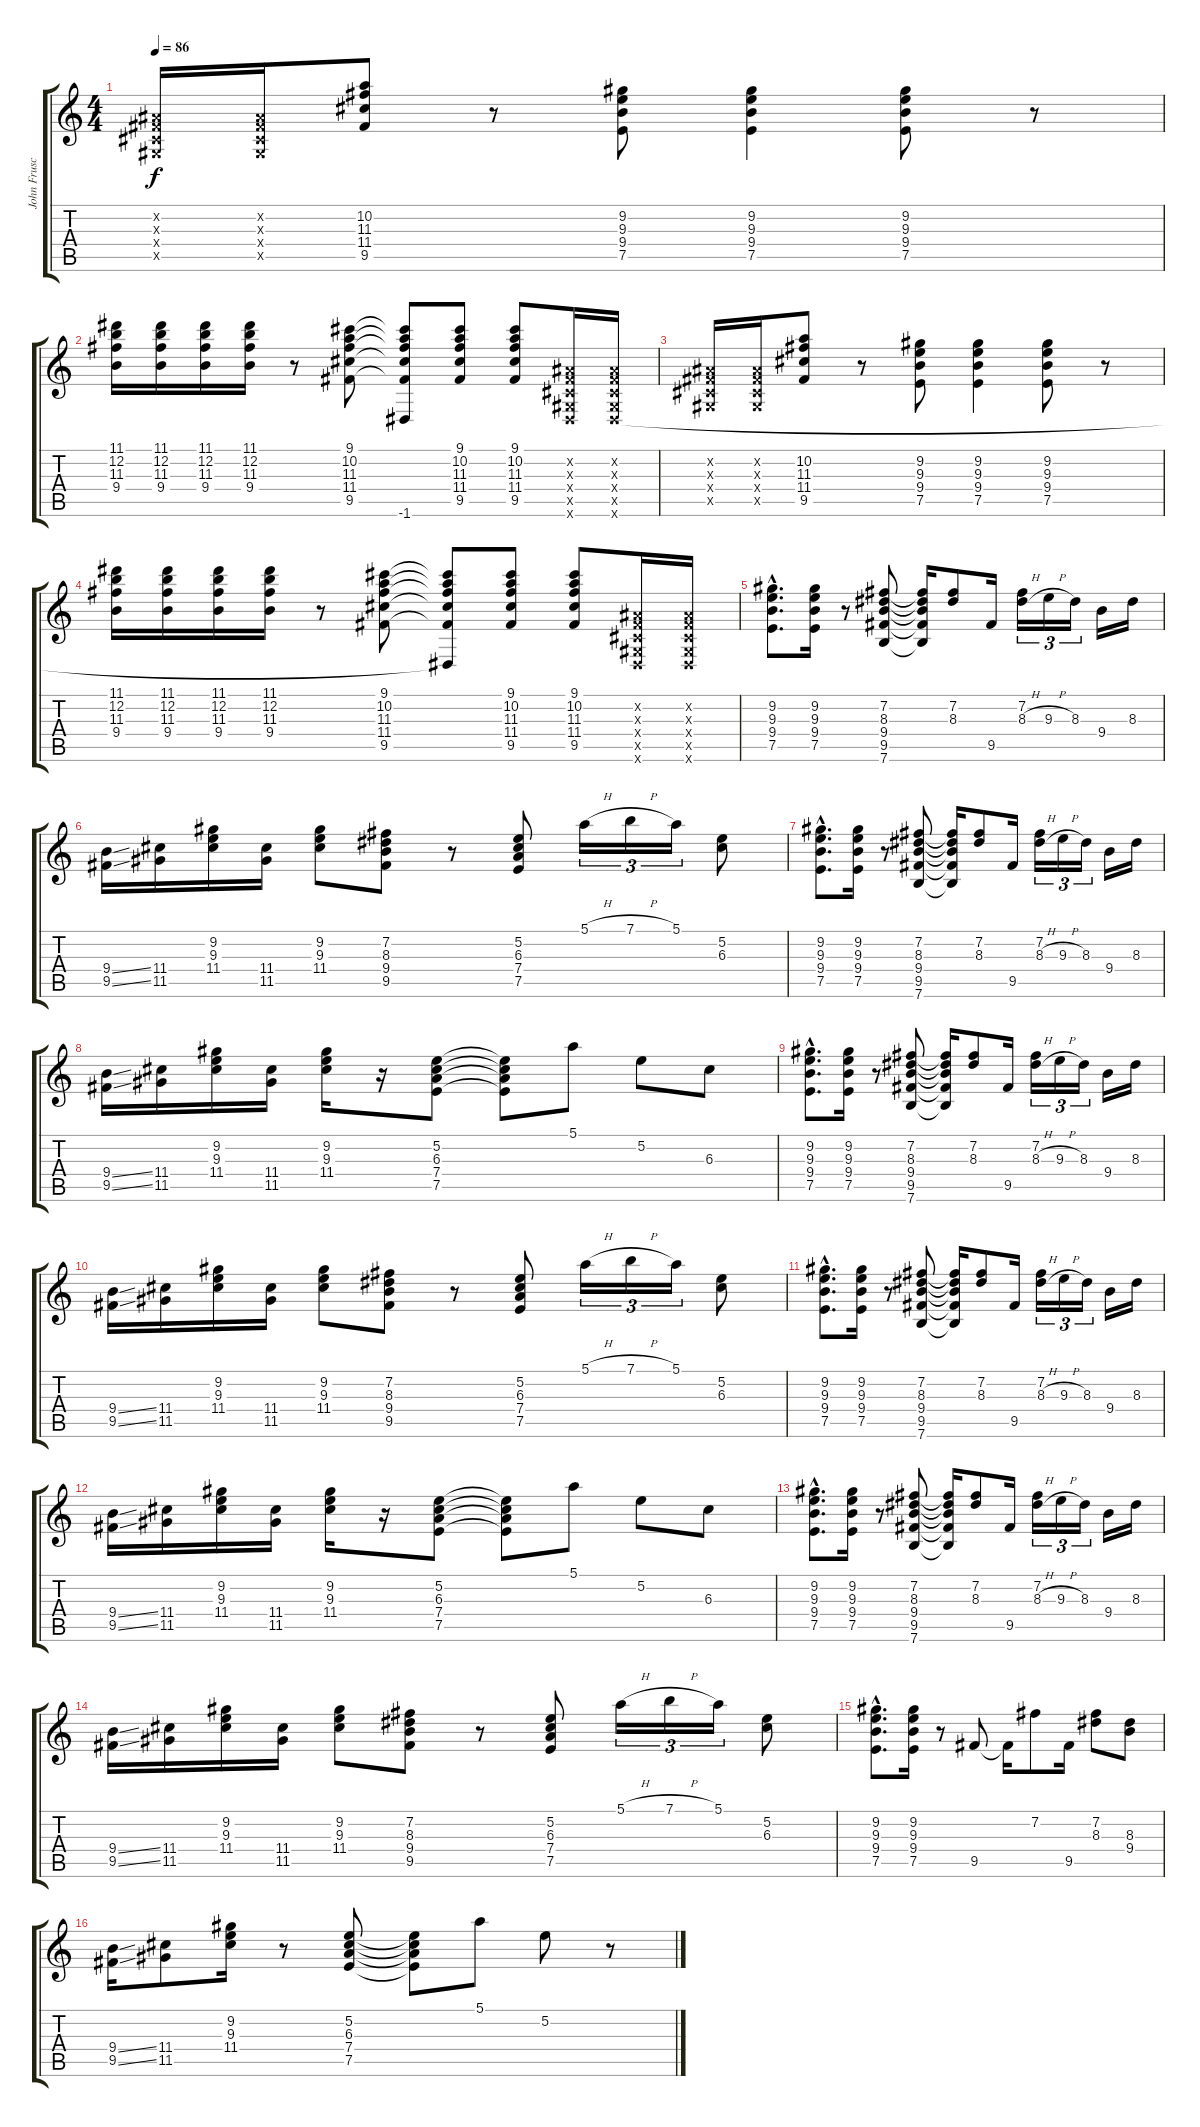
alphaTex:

\track ("John Frusciante - Guitar" "John Frusc") {instrument acousticguitarsteel}
\staff {score tabs}
\tuning (E4 B3 G3 D3 A2 E2) {hide}
\ts (4 4)
\tempo 86
\clef g2
\ks c
(-1.2{x} -1.3{x} -1.4{x} -1.5{x}).16{dy f} (-1.2{x} -1.3{x} -1.4{x} -1.5{x}).16 (10.2 11.3 11.4 9.5).8 r.8 (9.2 9.3 9.4 7.5).8 (9.2 9.3 9.4 7.5).4 (9.2 9.3 9.4 7.5).8 r.8 |
(11.1 12.2 11.3 9.4).16 (11.1 12.2 11.3 9.4).16 (11.1 12.2 11.3 9.4).16 (11.1 12.2 11.3 9.4).16 r.8 (9.1 10.2 11.3 11.4 9.5).8 (9.1{t} 10.2{t} 11.3{t} 11.4{t} 9.5{t} -1.6{t}).8 (9.1 10.2 11.3 11.4 9.5).8 (9.1 10.2 11.3 11.4 9.5).8 (-1.2{x} -1.3{x} -1.4{x} -1.5{x} -1.6{x}).16 (-1.2{x} -1.3{x} -1.4{x} -1.5{x} -1.6{x}).16 |
(-1.2{x} -1.3{x} -1.4{x} -1.5{x}).16 (-1.2{x} -1.3{x} -1.4{x} -1.5{x}).16 (10.2 11.3 11.4 9.5).8 r.8 (9.2 9.3 9.4 7.5).8 (9.2 9.3 9.4 7.5).4 (9.2 9.3 9.4 7.5).8 r.8 |
(11.1 12.2 11.3 9.4).16 (11.1 12.2 11.3 9.4).16 (11.1 12.2 11.3 9.4).16 (11.1 12.2 11.3 9.4).16 r.8 (9.1 10.2 11.3 11.4 9.5).8 (9.1{t} 10.2{t} 11.3{t} 11.4{t} 9.5{t} -1.6{t}).8 (9.1 10.2 11.3 11.4 9.5).8 (9.1 10.2 11.3 11.4 9.5).8 (-1.2{x} -1.3{x} -1.4{x} -1.5{x} -1.6{x}).16 (-1.2{x} -1.3{x} -1.4{x} -1.5{x} -1.6{x}).16 |
(9.2{hac} 9.3{hac} 9.4{hac} 7.5{hac}).8{d} (9.2 9.3 9.4 7.5).16 r.8 (7.2 8.3 9.4 9.5 7.6).8 (7.2{t} 8.3{t} 9.4{t} 9.5{t} 7.6{t}).16 (7.2 8.3).8 9.5.16 (7.2 8.3{h}).16{tu (3 2)} 9.3{h}.16{tu (3 2)} 8.3.16{tu (3 2)} 9.4.16 8.3.16 |
(9.4{ss} 9.5{ss}).16 (11.4 11.5).16 (9.2 9.3 11.4).16 (11.4 11.5).16 (9.2 9.3 11.4).8 (7.2 8.3 9.4 9.5).8 r.8 (5.2 6.3 7.4 7.5).8 5.1{h}.16{tu (3 2)} 7.1{h}.16{tu (3 2)} 5.1.16{tu (3 2)} (5.2 6.3).8 |
(9.2{hac} 9.3{hac} 9.4{hac} 7.5{hac}).8{d} (9.2 9.3 9.4 7.5).16 r.8 (7.2 8.3 9.4 9.5 7.6).8 (7.2{t} 8.3{t} 9.4{t} 9.5{t} 7.6{t}).16 (7.2 8.3).8 9.5.16 (7.2 8.3{h}).16{tu (3 2)} 9.3{h}.16{tu (3 2)} 8.3.16{tu (3 2)} 9.4.16 8.3.16 |
(9.4{ss} 9.5{ss}).16 (11.4 11.5).16 (9.2 9.3 11.4).16 (11.4 11.5).16 (9.2 9.3 11.4).16 r.16 (5.2 6.3 7.4 7.5).8 (5.2{t} 6.3{t} 7.4{t} 7.5{t}).8 5.1.8 5.2.8 6.3.8 |
(9.2{hac} 9.3{hac} 9.4{hac} 7.5{hac}).8{d} (9.2 9.3 9.4 7.5).16 r.8 (7.2 8.3 9.4 9.5 7.6).8 (7.2{t} 8.3{t} 9.4{t} 9.5{t} 7.6{t}).16 (7.2 8.3).8 9.5.16 (7.2 8.3{h}).16{tu (3 2)} 9.3{h}.16{tu (3 2)} 8.3.16{tu (3 2)} 9.4.16 8.3.16 |
(9.4{ss} 9.5{ss}).16 (11.4 11.5).16 (9.2 9.3 11.4).16 (11.4 11.5).16 (9.2 9.3 11.4).8 (7.2 8.3 9.4 9.5).8 r.8 (5.2 6.3 7.4 7.5).8 5.1{h}.16{tu (3 2)} 7.1{h}.16{tu (3 2)} 5.1.16{tu (3 2)} (5.2 6.3).8 |
(9.2{hac} 9.3{hac} 9.4{hac} 7.5{hac}).8{d} (9.2 9.3 9.4 7.5).16 r.8 (7.2 8.3 9.4 9.5 7.6).8 (7.2{t} 8.3{t} 9.4{t} 9.5{t} 7.6{t}).16 (7.2 8.3).8 9.5.16 (7.2 8.3{h}).16{tu (3 2)} 9.3{h}.16{tu (3 2)} 8.3.16{tu (3 2)} 9.4.16 8.3.16 |
(9.4{ss} 9.5{ss}).16 (11.4 11.5).16 (9.2 9.3 11.4).16 (11.4 11.5).16 (9.2 9.3 11.4).16 r.16 (5.2 6.3 7.4 7.5).8 (5.2{t} 6.3{t} 7.4{t} 7.5{t}).8 5.1.8 5.2.8 6.3.8 |
(9.2{hac} 9.3{hac} 9.4{hac} 7.5{hac}).8{d} (9.2 9.3 9.4 7.5).16 r.8 (7.2 8.3 9.4 9.5 7.6).8 (7.2{t} 8.3{t} 9.4{t} 9.5{t} 7.6{t}).16 (7.2 8.3).8 9.5.16 (7.2 8.3{h}).16{tu (3 2)} 9.3{h}.16{tu (3 2)} 8.3.16{tu (3 2)} 9.4.16 8.3.16 |
(9.4{ss} 9.5{ss}).16 (11.4 11.5).16 (9.2 9.3 11.4).16 (11.4 11.5).16 (9.2 9.3 11.4).8 (7.2 8.3 9.4 9.5).8 r.8 (5.2 6.3 7.4 7.5).8 5.1{h}.16{tu (3 2)} 7.1{h}.16{tu (3 2)} 5.1.16{tu (3 2)} (5.2 6.3).8 |
(9.2{hac} 9.3{hac} 9.4{hac} 7.5{hac}).8{d} (9.2 9.3 9.4 7.5).16 r.8 9.5.8 9.5{t}.16 7.2.8 9.5.16 (7.2 8.3).8 (8.3 9.4).8 |
(9.4{ss} 9.5{ss}).16 (11.4 11.5).8 (9.2 9.3 11.4).16 r.8 (5.2 6.3 7.4 7.5).8 (5.2{t} 6.3{t} 7.4{t} 7.5{t}).8 5.1.8 5.2.8 r.8
